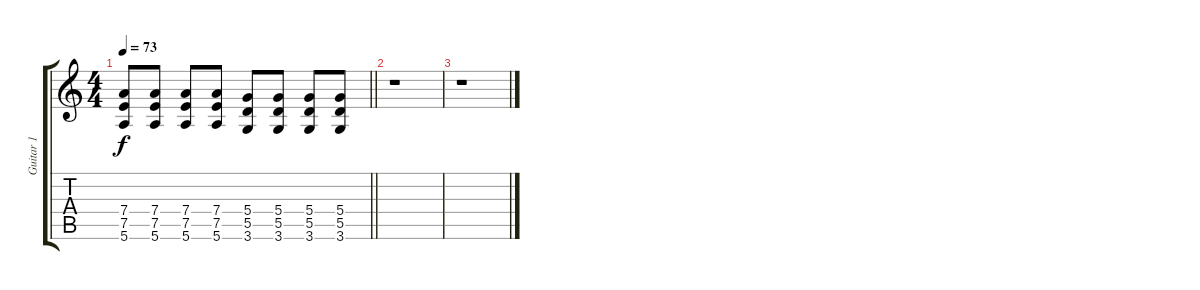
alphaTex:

\track ("Guitar 1" "Guitar 1") {instrument overdrivenguitar}
\staff {score tabs}
\tuning (E4 B3 G3 D3 A2 E2) {hide}
\ts (4 4)
\tempo 73
\clef g2
\barLineRight lightlight
\ks c
(7.4 7.5 5.6).8{dy f} (7.4 7.5 5.6).8 (7.4 7.5 5.6).8 (7.4 7.5 5.6).8 (5.4 5.5 3.6).8 (5.4 5.5 3.6).8 (5.4 5.5 3.6).8 (5.4 5.5 3.6).8 |
r.1 |
r.1
